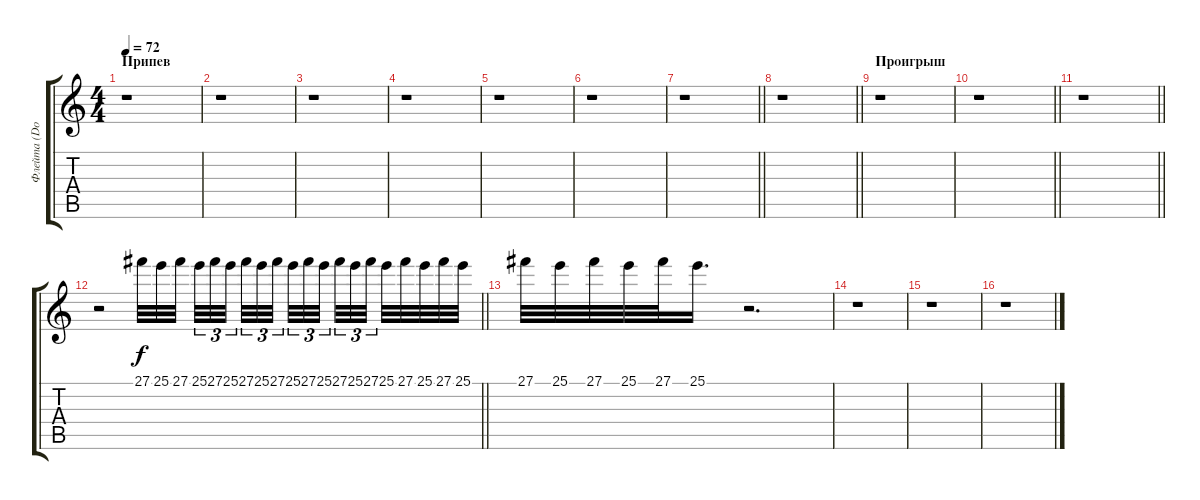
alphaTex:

\track ("Флейта (Double)" "Флейта (Do") {instrument piccolo}
\staff {score tabs}
\tuning (Eb4 Bb3 Gb3 Db3 Ab2 Eb2) {hide}
\ts (4 4)
\section ("" "Припев")
\tempo 72
\clef g2
\ks c
r.1{dy f} |
r.1 |
r.1 |
r.1 |
r.1 |
r.1 |
\barLineRight lightlight
r.1 |
\barLineRight lightlight
r.1 |
\section ("" "Проигрыш")
r.1 |
\barLineRight lightlight
r.1 |
\barLineRight lightlight
r.1 |
\barLineRight lightlight
r.2 27.1.32 25.1.32 27.1.32 25.1.32{tu (3 2)} 27.1.32{tu (3 2)} 25.1.32{tu (3 2)} 27.1.32{tu (3 2)} 25.1.32{tu (3 2)} 27.1.32{tu (3 2)} 25.1.32{tu (3 2)} 27.1.32{tu (3 2)} 25.1.32{tu (3 2)} 27.1.32{tu (3 2)} 25.1.32{tu (3 2)} 27.1.32{tu (3 2)} 25.1.32 27.1.32 25.1.32 27.1.32 25.1.32 |
27.1.32 25.1.32 27.1.32 25.1.32 27.1.32 25.1.16{d} r.2{d} |
r.1 |
r.1 |
r.1
